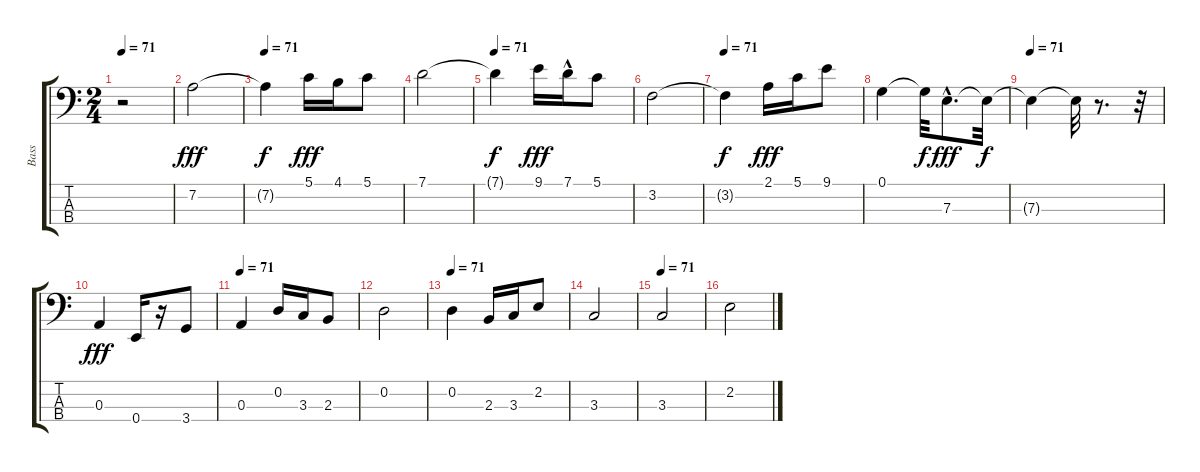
\track ("Bass" "Bass") {instrument electricbassfinger}
\staff {score tabs}
\tuning (G2 D2 A1 E1) {hide}
\ts (2 4)
\tempo 71
\clef f4
\ks c
r.2{dy fff} |
7.2.2 |
\tempo 71
7.2{t}.4{dy f} 5.1.16{dy fff} 4.1.16 5.1.8 |
7.1.2 |
\tempo 71
7.1{t}.4{dy f} 9.1.16{dy fff} 7.1{hac}.16 5.1.8 |
3.2.2 |
\tempo 71
3.2{t}.4{dy f} 2.1.16{dy fff} 5.1.16 9.1.8 |
0.1.4 0.1{t}.32{dy f} 7.3{hac}.8{d dy fff} 7.3{t}.32{dy f} |
\tempo 71
7.3{t}.4 7.3{t}.32 r.8{d} r.32 |
0.3.4{dy fff} 0.4.16 r.16 3.4.8 |
\tempo 71
0.3.4 0.2.16 3.3.16 2.3.8 |
0.2.2 |
\tempo 71
0.2.4 2.3.16 3.3.16 2.2.8 |
3.3.2 |
\tempo 71
3.3.2 |
2.2.2
